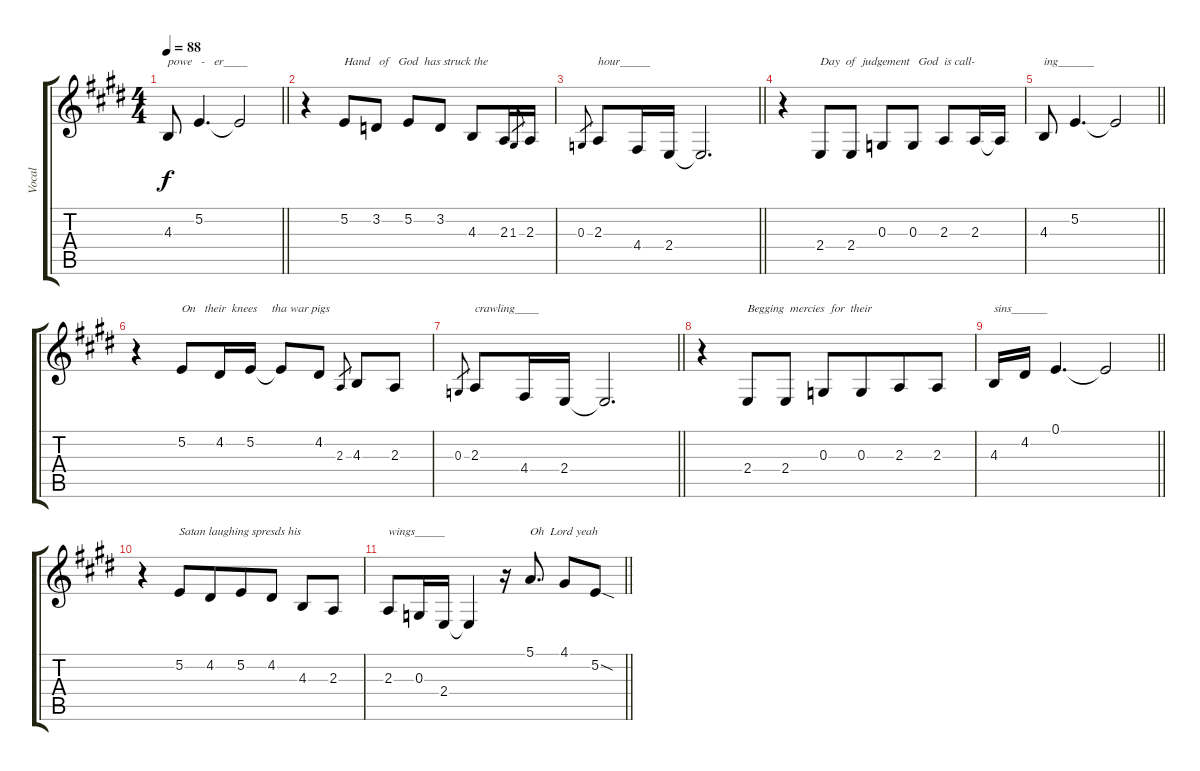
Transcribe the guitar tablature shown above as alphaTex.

\track ("Vocal" "Vocal") {instrument brightacousticpiano}
\staff {score tabs}
\tuning (E4 B3 G3 D3 A2 E2) {hide}
\ts (4 4)
\tempo 88
\clef g2
\barLineRight lightlight
\ks e
4.3.8{txt "powe   -   er____" dy f} 5.2.4{d} 5.2{t}.2 |
r.4 5.2.8{txt "Hand   of   God  has struck the"} 3.2.8 5.2.8 3.2.8 4.3.8 2.3.16 1.3.8{gr} 2.3.16 |
\barLineRight lightlight
0.3.8{gr} 2.3.8{txt "hour_____"} 4.4.16 2.4.16 2.4{t}.2{d} |
r.4 2.4.8{txt "Day  of  judgement   God  is call-"} 2.4.8 0.3.8 0.3.8 2.3.8 2.3.16 2.3{t}.16 |
\barLineRight lightlight
4.3.8{txt "ing______"} 5.2.4{d} 5.2{t}.2 |
r.4 5.2.8{txt "On   their  knees     tha war pigs"} 4.2.16 5.2.16 5.2{t}.8 4.2.8 2.3.8{gr beam merge} 4.3.8 2.3.8 |
\barLineRight lightlight
0.3.8{gr} 2.3.8{txt "crawling____"} 4.4.16 2.4.16 2.4{t}.2{d} |
r.4 2.4.8{txt "Begging  mercies  for  their"} 2.4.8 0.3.8 0.3.8{beam merge} 2.3.8 2.3.8 |
\barLineRight lightlight
4.3.16{txt "sins______"} 4.2.16 0.1.4{d} 0.1{t}.2 |
r.4 5.2.8{txt "Satan laughing spresds his"} 4.2.8{beam merge} 5.2.8 4.2.8 4.3.8 2.3.8 |
\barLineRight lightlight
2.3.8{txt "wings_____"} 0.3.16 2.4.16 2.4{t}.4 r.16 5.1.8{d txt "Oh  Lord yeah"} 4.1.8 5.2{sod}.8
